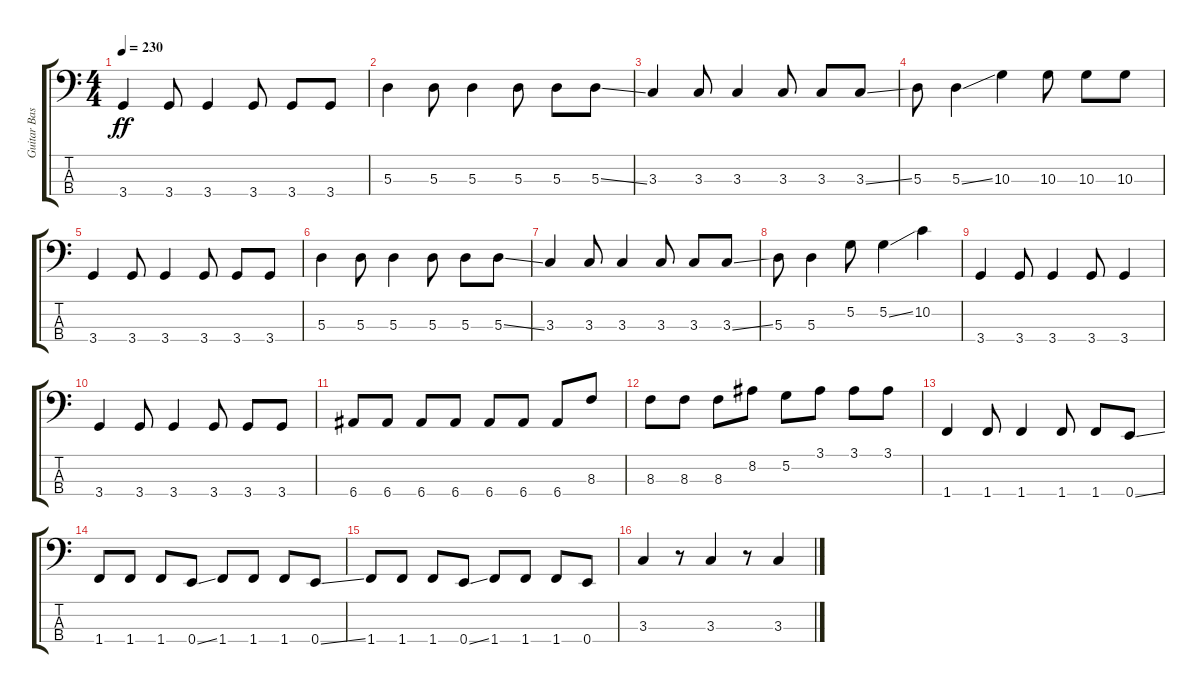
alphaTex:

\track ("Guitar Bass : Akiyama Mio - Tan" "Guitar Bas") {instrument electricbasspick}
\staff {score tabs}
\tuning (G2 D2 A1 E1) {hide}
\ts (4 4)
\tempo 230
\clef f4
\ks c
3.4.4{dy ff} 3.4.8 3.4.4 3.4.8 3.4.8 3.4.8 |
5.3.4 5.3.8 5.3.4 5.3.8 5.3.8 5.3{ss}.8 |
3.3.4 3.3.8 3.3.4 3.3.8 3.3.8 3.3{ss}.8 |
5.3.8 5.3{ss}.4 10.3.4 10.3.8 10.3.8 10.3.8 |
3.4.4 3.4.8 3.4.4 3.4.8 3.4.8 3.4.8 |
5.3.4 5.3.8 5.3.4 5.3.8 5.3.8 5.3{ss}.8 |
3.3.4 3.3.8 3.3.4 3.3.8 3.3.8 3.3{ss}.8 |
5.3.8 5.3.4 5.2.8 5.2{ss}.4 10.2.4 |
3.4.4 3.4.8 3.4.4 3.4.8 3.4.4 |
3.4.4 3.4.8 3.4.4 3.4.8 3.4.8 3.4.8 |
6.4.8 6.4.8 6.4.8 6.4.8 6.4.8 6.4.8 6.4.8 8.3.8 |
8.3.8 8.3.8 8.3.8 8.2.8 5.2.8 3.1.8 3.1.8 3.1.8 |
1.4.4 1.4.8 1.4.4 1.4.8 1.4.8 0.4{ss}.8 |
1.4.8 1.4.8 1.4.8 0.4{ss}.8 1.4.8 1.4.8 1.4.8 0.4{ss}.8 |
1.4.8 1.4.8 1.4.8 0.4{ss}.8 1.4.8 1.4.8 1.4.8 0.4.8 |
3.3.4 r.8 3.3.4 r.8 3.3.4
